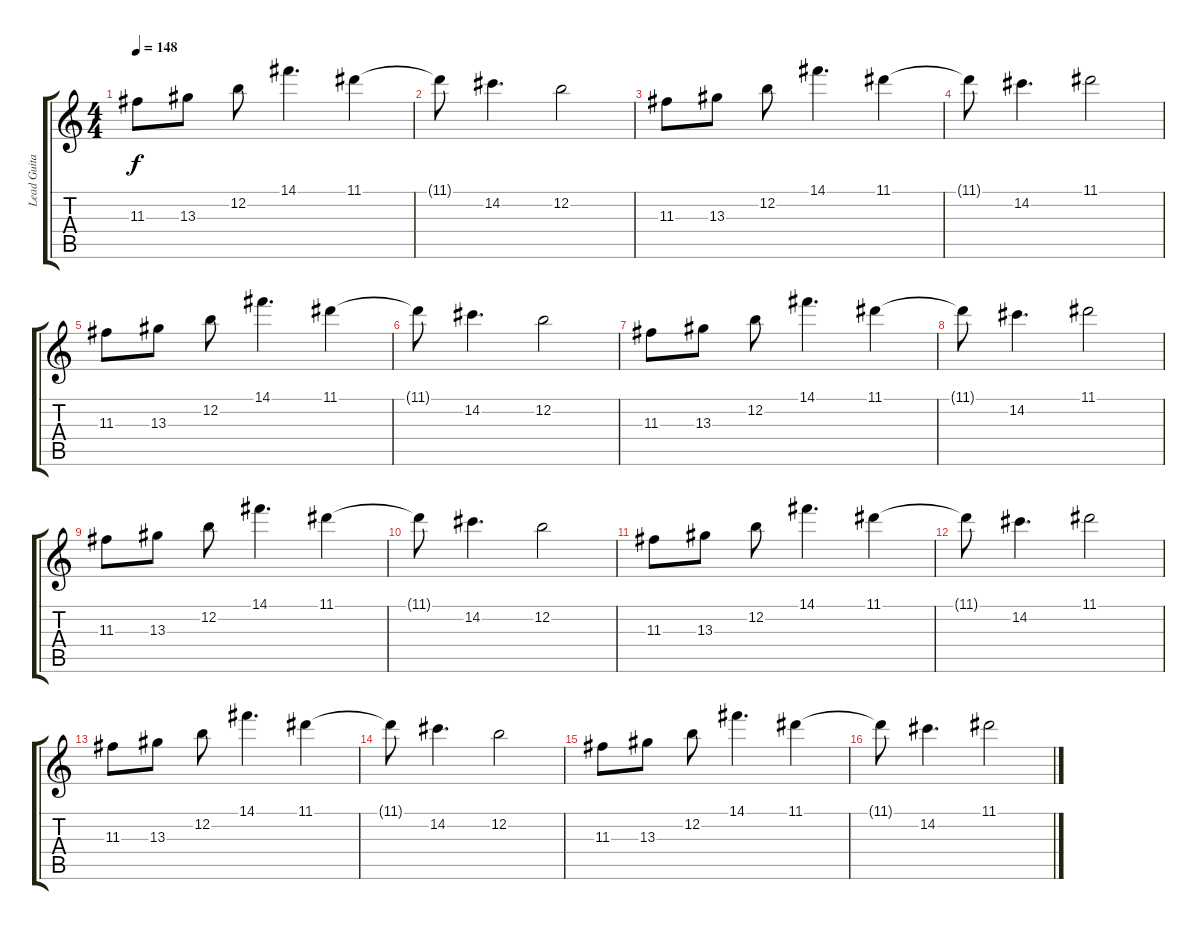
\track ("Lead Guitar" "Lead Guita") {instrument electricguitarjazz}
\staff {score tabs}
\tuning (E4 B3 G3 D3 A2 E2) {hide}
\ts (4 4)
\tempo 148
\clef g2
\ks c
11.3.8{dy f} 13.3.8 12.2.8 14.1.4{d} 11.1.4 |
11.1{t}.8 14.2.4{d} 12.2.2 |
11.3.8 13.3.8 12.2.8 14.1.4{d} 11.1.4 |
11.1{t}.8 14.2.4{d} 11.1.2 |
11.3.8 13.3.8 12.2.8 14.1.4{d} 11.1.4 |
11.1{t}.8 14.2.4{d} 12.2.2 |
11.3.8{volume 12} 13.3.8 12.2.8 14.1.4{d} 11.1.4 |
11.1{t}.8 14.2.4{d} 11.1.2 |
11.3.8 13.3.8 12.2.8 14.1.4{d} 11.1.4 |
11.1{t}.8 14.2.4{d} 12.2.2 |
11.3.8 13.3.8 12.2.8 14.1.4{d} 11.1.4 |
11.1{t}.8 14.2.4{d} 11.1.2 |
11.3.8 13.3.8 12.2.8 14.1.4{d} 11.1.4 |
11.1{t}.8 14.2.4{d} 12.2.2 |
11.3.8{volume 12} 13.3.8 12.2.8 14.1.4{d} 11.1.4 |
11.1{t}.8 14.2.4{d} 11.1.2
